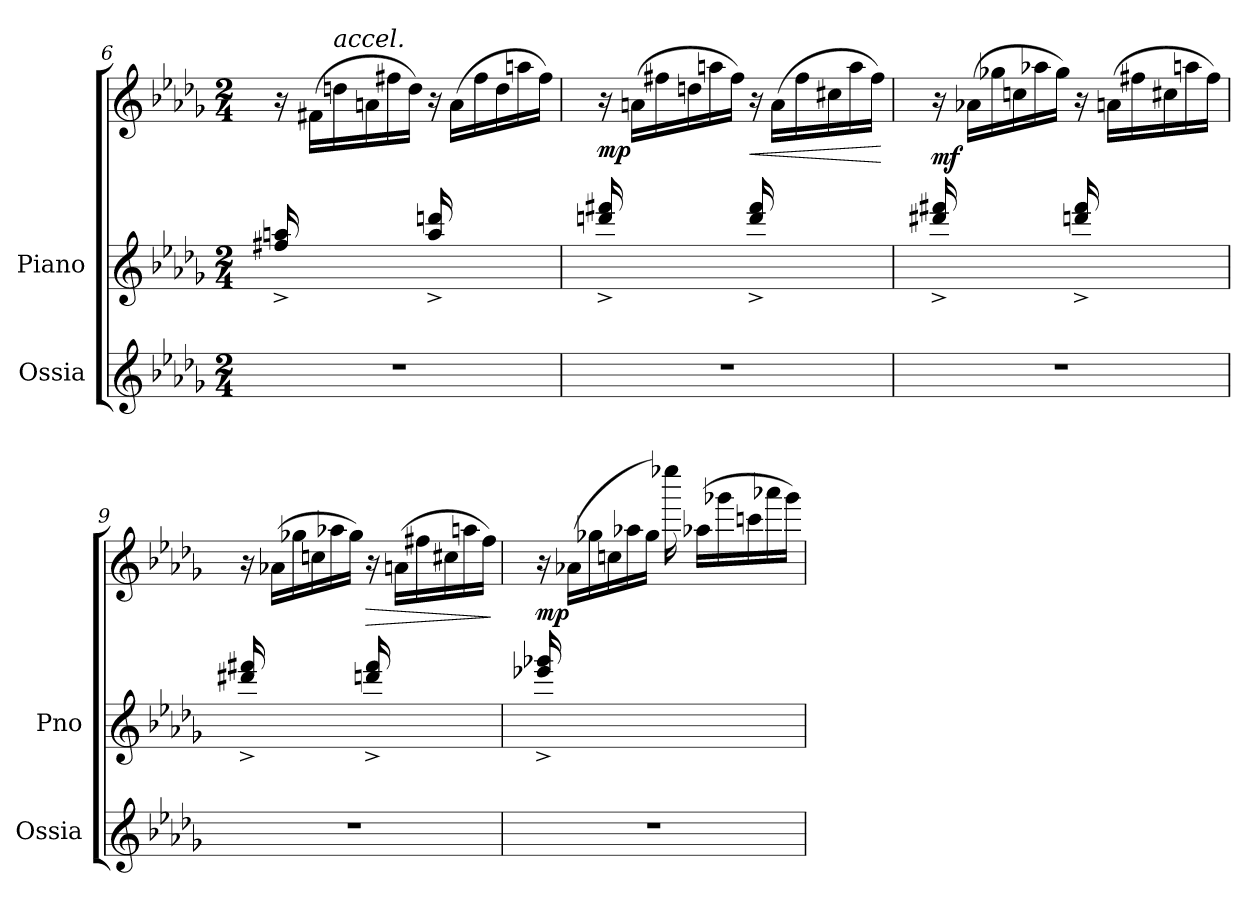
**kern	**kern	**kern	**dynam
*part2	*part1	*part1	*part1
*staff3	*staff2	*staff1	*staff1/2
*I"Ossia	*I"Piano	*	*
*I'Ossia	*I'Pno	*	*
*clefG2	*clefG2	*clefG2	*
*k[b-e-a-d-g-]	*k[b-e-a-d-g-]	*k[b-e-a-d-g-]	*
*M2/4	*M2/4	*M2/4	*
*	*	*Xtuplet	*
=6	=6	=6	=6
2r	16ff#X/^ 16aan/^	24r	.
.	.	(>24f#X\LL	.
.	16ryy	.	.
!	!	!LO:TX:a:i:t=accel.	!
.	.	24ddn\	.
.	8ryy	24an\	.
.	.	24ff#X\	.
.	.	24dd\JJ)	.
*	*	*MM100	*
.	16aa/^ 16dddn/^	24r	.
.	.	(>24a\LL	.
.	16ryy	.	.
.	.	24ff#\	.
.	8ryy	24dd\	.
.	.	24aan\	.
.	.	24ff#\JJ)	.
=7	=7	=7	=7
*	*	*MM102	*
!	!	!	!LO:DY:b
2r	16dddn/^ 16fff#X/^	24r	mp
.	.	(>24an\LL	.
.	16ryy	.	.
.	.	24ff#X\	.
.	8ryy	24ddn\	.
.	.	24aan\	.
.	.	24ff#\JJ)	.
*	*	*MM104	*
!	!	!	!LO:HP:b
.	16ddd/^ 16fff#/^	24r	<
.	.	(>24a\LL	.
.	16ryy	.	.
.	.	24ff#\	.
.	8ryy	24cc#X\	.
.	.	24aa\	.
.	.	24ff#\JJ)	.
.	.	.	[
!!LO:LB:g=z
=8	=8	=8	=8
*	*	*MM106	*
!	!	!	!LO:DY:b
2r	16ddd#X/^ 16fff#X/^	24r	mf
.	.	(>24a-X\LL	.
.	16ryy	.	.
.	.	24gg-X\	.
.	8ryy	24ccn\	.
.	.	24aa-X\	.
.	.	24gg-\JJ)	.
*	*	*MM108	*
.	16dddn/^ 16fff#/^	24r	.
.	.	(>24an\LL	.
.	16ryy	.	.
.	.	24ff#X\	.
.	8ryy	24cc#X\	.
.	.	24aan\	.
.	.	24ff#\JJ)	.
=9	=9	=9	=9
2r	16ddd#X/^ 16fff#X/^	24r	.
.	.	(>24a-X\LL	.
.	16ryy	.	.
.	.	24gg-X\	.
.	8ryy	24ccn\	.
.	.	24aa-X\	.
.	.	24gg-\JJ)	.
!	!	!	!LO:HP:b
.	16dddn/^ 16fff#/^	24r	>
.	.	(>24an\LL	.
.	16ryy	.	.
.	.	24ff#X\	.
.	8ryy	24cc#X\	.
.	.	24aan\	.
.	.	24ff#\JJ)	.
.	.	.	]
!!LO:LB:g=z
=10	=10	=10	=10
!	!	!	!LO:DY:b
2r	16eee-X/^ 16ggg-X/^	24r	mp
.	.	(>24a-X\LL	.
.	16ryy	.	.
.	.	24gg-X\	.
.	8ryy	24ccn\	.
.	.	24aa-X\	.
.	.	24gg-\JJ)	.
.	16ryy	24eeee-X\	.
.	.	(>24aa-X\LL	.
.	16ryy	.	.
.	.	24ggg-X\	.
.	8ryy	24cccn\	.
.	.	24aaa-X\	.
.	.	24ggg-\JJ)	.
=	=	=	=
*-	*-	*-	*-
